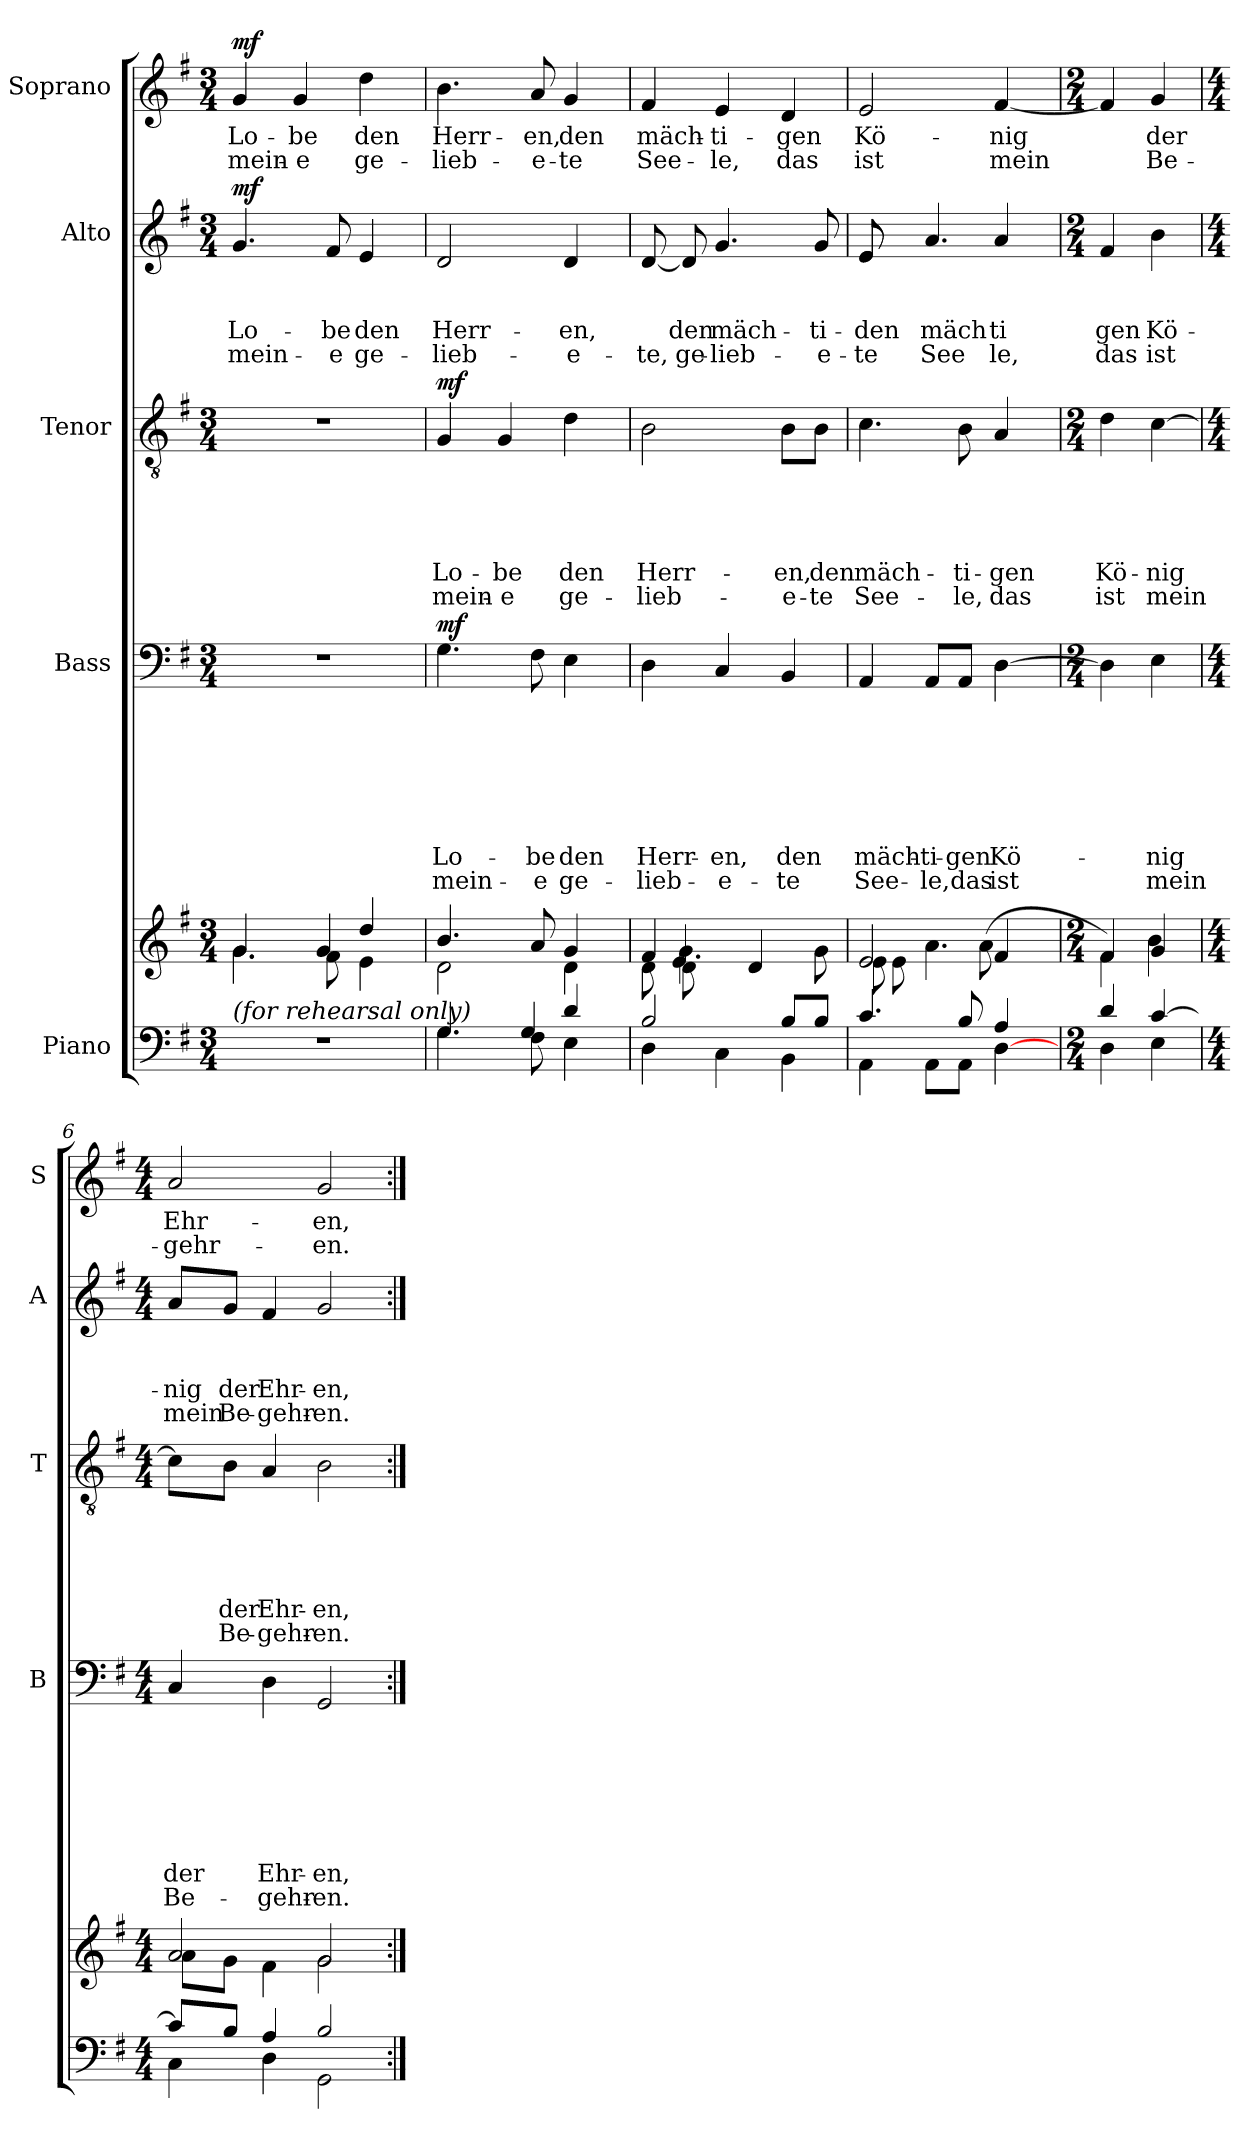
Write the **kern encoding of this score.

**kern	**kern	**kern	**text	**text	**text	**text	**text	**text	**text	**text	**dynam	**kern	**text	**text	**text	**text	**text	**text	**dynam	**kern	**text	**text	**text	**text	**dynam	**kern	**text	**text	**dynam
*part5	*part5	*part4	*part4	*part4	*part4	*part4	*part4	*part4	*part4	*part4	*part4	*part3	*part3	*part3	*part3	*part3	*part3	*part3	*part3	*part2	*part2	*part2	*part2	*part2	*part2	*part1	*part1	*part1	*part1
*staff6	*staff5	*staff4	*staff4	*staff4	*staff4	*staff4	*staff4	*staff4	*staff4	*staff4	*staff4	*staff3	*staff3	*staff3	*staff3	*staff3	*staff3	*staff3	*staff3	*staff2	*staff2	*staff2	*staff2	*staff2	*staff2	*staff1	*staff1	*staff1	*staff1
*I"Piano	*	*I"Bass	*	*	*	*	*	*	*	*	*	*I"Tenor	*	*	*	*	*	*	*	*I"Alto	*	*	*	*	*	*I"Soprano	*	*	*
*	*	*I'B	*	*	*	*	*	*	*	*	*	*I'T	*	*	*	*	*	*	*	*I'A	*	*	*	*	*	*I'S	*	*	*
*clefF4	*clefG2	*clefF4	*	*	*	*	*	*	*	*	*	*clefGv2	*	*	*	*	*	*	*	*clefG2	*	*	*	*	*	*clefG2	*	*	*
*k[f#]	*k[f#]	*k[f#]	*	*	*	*	*	*	*	*	*	*k[f#]	*	*	*	*	*	*	*	*k[f#]	*	*	*	*	*	*k[f#]	*	*	*
*G:	*G:	*G:	*	*	*	*	*	*	*	*	*	*G:	*	*	*	*	*	*	*	*G:	*	*	*	*	*	*G:	*	*	*
*M3/4	*M3/4	*M3/4	*	*	*	*	*	*	*	*	*	*M3/4	*	*	*	*	*	*	*	*M3/4	*	*	*	*	*	*M3/4	*	*	*
=1	=1	=1	=1	=1	=1	=1	=1	=1	=1	=1	=1	=1	=1	=1	=1	=1	=1	=1	=1	=1	=1	=1	=1	=1	=1	=1	=1	=1	=1
!LO:TX:a:i:t=(for rehearsal only)	!	!	!	!	!	!	!	!	!	!	!	!	!	!	!	!	!	!	!	!	!	!	!	!	!	!	!	!	!
!LO:N:vis=1	!	!LO:N:vis=1	!	!	!	!	!	!	!	!	!	!LO:N:vis=1	!	!	!	!	!	!	!	!	!	!	!LO:LY:b:rj	!LO:LY:b:rj	!LO:DY:a	!	!LO:LY:b:rj	!LO:LY:b:rj	!LO:DY:a
*	*^	*	*	*	*	*	*	*	*	*	*	*	*	*	*	*	*	*	*	*	*	*	*	*	*	*	*	*	*
*	*	*^	*	*	*	*	*	*	*	*	*	*	*	*	*	*	*	*	*	*	*	*	*	*	*	*	*	*	*	*
2.r	4.g\	4.g/	2ryy	2.r	.	.	.	.	.	.	.	.	.	2.r	.	.	.	.	.	.	.	4.g/	.	.	Lo-	mein-	mf	4g/	Lo-	mein-	mf
!	!	!	!	!	!	!	!	!	!	!	!	!	!	!	!	!	!	!	!	!	!	!	!	!	!	!	!	!	!LO:LY:b	!LO:LY:b	!
.	.	.	.	.	.	.	.	.	.	.	.	.	.	.	.	.	.	.	.	.	.	.	.	.	.	.	.	4g/	-be	-e	.
!	!	!	!	!	!	!	!	!	!	!	!	!	!	!	!	!	!	!	!	!	!	!	!	!	!LO:LY:b	!LO:LY:b	!	!	!	!	!
.	8f#\	4g/	.	.	.	.	.	.	.	.	.	.	.	.	.	.	.	.	.	.	.	8f#/	.	.	-be	-e	.	.	.	.	.
!	!	!	!	!	!	!	!	!	!	!	!	!	!	!	!	!	!	!	!	!	!	!	!	!	!LO:LY:b	!LO:LY:b	!	!	!LO:LY:b	!LO:LY:b	!
.	4dd/	.	4e\	.	.	.	.	.	.	.	.	.	.	.	.	.	.	.	.	.	.	4e/	.	.	den	ge-	.	4dd\	den	ge-	.
.	.	8ryy	.	.	.	.	.	.	.	.	.	.	.	.	.	.	.	.	.	.	.	.	.	.	.	.	.	.	.	.	.
*	*	*v	*v	*	*	*	*	*	*	*	*	*	*	*	*	*	*	*	*	*	*	*	*	*	*	*	*	*	*	*	*
=2	=2	=2	=2	=2	=2	=2	=2	=2	=2	=2	=2	=2	=2	=2	=2	=2	=2	=2	=2	=2	=2	=2	=2	=2	=2	=2	=2	=2	=2	=2
*^	*	*	*	*	*	*	*	*	*	*	*	*	*	*	*	*	*	*	*	*	*	*	*	*	*	*	*	*	*	*
*	*^	*	*	*	*	*	*	*	*	*	*	*	*	*	*	*	*	*	*	*	*	*	*	*	*	*	*	*	*	*	*
!	!	!	!	!	!	!	!	!	!	!	!	!LO:LY:b	!LO:LY:b	!LO:DY:a	!	!	!	!	!	!LO:LY:b	!LO:LY:b	!LO:DY:a	!	!	!	!LO:LY:b	!LO:LY:b	!	!	!LO:LY:b	!LO:LY:b	!
4.G\	4.G/	2ryy	4.b/	2d\	4.G\	.	.	.	.	.	.	Lo-	mein-	mf	4G/	.	.	.	.	Lo-	mein-	mf	2d/	.	.	Herr-	-lieb-	.	4.b\	Herr-	-lieb-	.
!	!	!	!	!	!	!	!	!	!	!	!	!	!	!	!	!	!	!	!	!LO:LY:b	!LO:LY:b	!	!	!	!	!	!	!	!	!	!	!
.	.	.	.	.	.	.	.	.	.	.	.	.	.	.	4G/	.	.	.	.	-be	-e	.	.	.	.	.	.	.	.	.	.	.
!	!	!	!	!	!	!	!	!	!	!	!	!LO:LY:b	!LO:LY:b	!	!	!	!	!	!	!	!	!	!	!	!	!	!	!	!	!LO:LY:b	!LO:LY:b	!
8F#\	4G/	.	8a/	.	8F#\	.	.	.	.	.	.	-be	-e	.	.	.	.	.	.	.	.	.	.	.	.	.	.	.	8a/	-en,	-e-	.
!	!	!	!	!	!	!	!	!	!	!	!	!LO:LY:b	!LO:LY:b	!	!	!	!	!	!	!LO:LY:b	!LO:LY:b	!	!	!	!	!LO:LY:b	!LO:LY:b	!	!	!LO:LY:b	!LO:LY:b	!
4d/	.	4E\	4d\	4g/	4E\	.	.	.	.	.	.	den	ge-	.	4d\	.	.	.	.	den	ge-	.	4d/	.	.	-en,	-e-	.	4g/	den	-te	.
.	8ryy	.	.	.	.	.	.	.	.	.	.	.	.	.	.	.	.	.	.	.	.	.	.	.	.	.	.	.	.	.	.	.
*	*v	*v	*	*	*	*	*	*	*	*	*	*	*	*	*	*	*	*	*	*	*	*	*	*	*	*	*	*	*	*	*	*
=3	=3	=3	=3	=3	=3	=3	=3	=3	=3	=3	=3	=3	=3	=3	=3	=3	=3	=3	=3	=3	=3	=3	=3	=3	=3	=3	=3	=3	=3	=3	=3
*	*	*^	*^	*	*	*	*	*	*	*	*	*	*	*	*	*	*	*	*	*	*	*	*	*	*	*	*	*	*	*	*
!	!	!	!	!	!	!	!	!	!	!	!	!	!LO:LY:b	!LO:LY:b	!	!	!	!	!	!	!LO:LY:b	!LO:LY:b	!	!	!	!	!	!LO:LY:b	!	!	!LO:LY:b	!LO:LY:b	!
4D\	2B/	8d\	4f#/	8ryy	8ryy	4D\	.	.	.	.	.	.	Herr-	-lieb-	.	2B\	.	.	.	.	Herr-	-lieb-	.	[<8d/	.	.	.	-te,	.	4f#/	mäch-	See-	.
!	!	!	!	!	!	!	!	!	!	!	!	!	!	!	!	!	!	!	!	!	!	!	!	!	!	!	!LO:LY:b	!LO:LY:b	!	!	!	!	!
.	.	8d\	.	4e/	4.g\	.	.	.	.	.	.	.	.	.	.	.	.	.	.	.	.	.	.	8d/]	.	.	den	ge-	.	.	.	.	.
!	!	!	!	!	!	!	!	!	!	!	!	!	!LO:LY:b	!LO:LY:b	!	!	!	!	!	!	!	!	!	!	!	!	!LO:LY:b	!LO:LY:b	!	!	!LO:LY:b	!LO:LY:b	!
4C\	.	2ryy	2ryy	.	.	4C/	.	.	.	.	.	.	-en,	-e-	.	.	.	.	.	.	.	.	.	4.g/	.	.	mäch-	-lieb-	.	4e/	-ti-	-le,	.
.	.	.	.	4d/	.	.	.	.	.	.	.	.	.	.	.	.	.	.	.	.	.	.	.	.	.	.	.	.	.	.	.	.	.
!	!	!	!	!	!	!	!	!	!	!	!	!	!LO:LY:b	!LO:LY:b	!	!	!	!	!	!	!LO:LY:b	!LO:LY:b	!	!	!	!	!	!	!	!	!LO:LY:b	!LO:LY:b	!
4BB\	8B/L	.	.	.	4ryy	4BB/	.	.	.	.	.	.	den	-te	.	8B\L	.	.	.	.	-en,	-e-	.	.	.	.	.	.	.	4d/	-gen	das	.
!	!	!	!	!	!	!	!	!	!	!	!	!	!	!	!	!	!	!	!	!	!LO:LY:b	!LO:LY:b	!	!	!	!	!LO:LY:b	!LO:LY:b	!	!	!	!	!
.	8B/J	.	.	8g\	.	.	.	.	.	.	.	.	.	.	.	8B\J	.	.	.	.	den	-te	.	8g/	.	.	-ti-	-e-	.	.	.	.	.
*	*	*	*	*v	*v	*	*	*	*	*	*	*	*	*	*	*	*	*	*	*	*	*	*	*	*	*	*	*	*	*	*	*	*
=4	=4	=4	=4	=4	=4	=4	=4	=4	=4	=4	=4	=4	=4	=4	=4	=4	=4	=4	=4	=4	=4	=4	=4	=4	=4	=4	=4	=4	=4	=4	=4	=4
!	!	!	!	!	!	!	!	!	!	!	!	!LO:LY:b	!LO:LY:b	!	!	!	!	!	!	!LO:LY:b	!LO:LY:b	!	!	!	!	!LO:LY:b	!LO:LY:b	!	!	!	!	!
*	*	*	*	*	*	*	*	*	*	*	*	*	*	*	*	*	*	*	*	*	*	*	*^	*	*	*	*	*	*	*	*	*
!	!	!	!	!	!	!	!	!	!	!	!	!	!	!	!	!	!	!	!	!	!	!	!	!	!	!	!LO:LY:b	!	!	!	!LO:LY:b	!LO:LY:b	!
*	*	*	*	*	*	*	*	*	*	*	*	*	*	*	*	*	*	*	*	*	*	*	*	*^	*	*	*	*	*	*	*	*	*
4AA\	4.c/	2e/	8e\	2ryy	4AA/	.	.	.	.	.	.	mäch-	See-	.	4.c\	.	.	.	.	mäch-	See-	.	8e/	8e/	2ryy	.	.	den	-te	.	2e/	Kö-	ist	.
.	.	.	8e\	.	.	.	.	.	.	.	.	.	.	.	.	.	.	.	.	.	.	.	2ryy	8ryy	.	.	.	.	.	.	.	.	.	.
!	!	!	!	!	!	!	!	!	!	!	!	!LO:LY:b	!LO:LY:b	!	!	!	!	!	!	!	!	!	!	!	!	!	!	!LO:LY:b	!LO:LY:b	!	!	!	!	!
8AA\L	.	.	4.a\	.	8AA/L	.	.	.	.	.	.	-ti-	-le,	.	.	.	.	.	.	.	.	.	.	4.a/	.	.	.	mäch-	See-	.	.	.	.	.
!	!	!	!	!	!	!	!	!	!	!	!	!LO:LY:b	!LO:LY:b	!	!	!	!	!	!	!LO:LY:b	!LO:LY:b	!	!	!	!	!	!	!	!	!	!	!	!	!
8AA\J	8B/	.	.	.	8AA/J	.	.	.	.	.	.	-gen	das	.	8B\	.	.	.	.	-ti-	-le,	.	.	.	.	.	.	.	.	.	.	.	.	.
!	!	!	!	!	!	!	!	!	!	!	!	!LO:LY:b	!LO:LY:b	!	!	!	!	!	!	!LO:LY:b	!LO:LY:b	!	!	!	!	!	!	!LO:LY:b	!LO:LY:b	!	!	!LO:LY:b	!LO:LY:b	!
[<4D\	4A/	4f#/	.	(<8a\	[>4D\	.	.	.	.	.	.	Kö-	ist	.	4A/	.	.	.	.	-gen	das	.	.	.	4a/	.	.	-ti-	-le,	.	[<4f#/	-nig	mein	.
.	.	.	8ryy	8ryy	.	.	.	.	.	.	.	.	.	.	.	.	.	.	.	.	.	.	8ryy	8ryy	.	.	.	.	.	.	.	.	.	.
*	*	*v	*v	*v	*	*	*	*	*	*	*	*	*	*	*	*	*	*	*	*	*	*	*v	*v	*v	*	*	*	*	*	*	*	*	*
=5	=5	=5	=5	=5	=5	=5	=5	=5	=5	=5	=5	=5	=5	=5	=5	=5	=5	=5	=5	=5	=5	=5	=5	=5	=5	=5	=5	=5	=5	=5
*M2/4	*	*M2/4	*M2/4	*	*	*	*	*	*	*	*	*	*M2/4	*	*	*	*	*	*	*	*M2/4	*	*	*	*	*	*M2/4	*	*	*
*	*	*^	*	*	*	*	*	*	*	*	*	*	*	*	*	*	*	*	*	*	*^	*	*	*	*	*	*	*	*	*
*	*	*	*^	*	*	*	*	*	*	*	*	*	*	*	*	*	*	*	*	*	*	*	*	*	*	*	*	*	*	*	*	*
!	!	!	!	!	!	!	!	!	!	!	!	!	!	!	!	!	!	!	!	!LO:LY:b	!LO:LY:b	!	!	!	!	!	!LO:LY:b	!LO:LY:b	!	!	!	!	!
*	*	*	*v	*v	*	*	*	*	*	*	*	*	*	*	*	*	*	*	*	*	*	*	*v	*v	*	*	*	*	*	*	*	*	*
4d/	4D\	4f#/)	4f#\	4D\]	.	.	.	.	.	.	.	.	.	4d\	.	.	.	.	Kö-	ist	.	4f#/	.	.	-gen	das	.	4f#/]	.	.	.
!	!	!	!	!	!	!	!	!	!	!	!LO:LY:b	!LO:LY:b	!	!	!	!	!	!	!LO:LY:b	!LO:LY:b	!	!	!	!	!LO:LY:b	!LO:LY:b	!	!	!LO:LY:b	!LO:LY:b	!
[>4c/	4E\	4g/	4b\	4E\	.	.	.	.	.	.	-nig	mein	.	[>4c\	.	.	.	.	-nig	mein	.	4b\	.	.	Kö-	ist	.	4g/	der	Be-	.
=6	=6	=6	=6	=6	=6	=6	=6	=6	=6	=6	=6	=6	=6	=6	=6	=6	=6	=6	=6	=6	=6	=6	=6	=6	=6	=6	=6	=6	=6	=6	=6
*M4/4	*	*M4/4	*	*M4/4	*	*	*	*	*	*	*	*	*	*M4/4	*	*	*	*	*	*	*	*M4/4	*	*	*	*	*	*M4/4	*	*	*
!	!	!	!	!	!	!	!	!	!	!	!LO:LY:b	!LO:LY:b	!	!	!	!	!	!	!	!	!	!	!	!	!LO:LY:b	!LO:LY:b	!	!	!LO:LY:b	!LO:LY:b	!
8c/L]	4C\	2a/	8a\L	4C/	.	.	.	.	.	.	der	Be-	.	8c\L]	.	.	.	.	.	.	.	8a/L	.	.	-nig	mein	.	2a/	Ehr-	-gehr-	.
!	!	!	!	!	!	!	!	!	!	!	!	!	!	!	!	!	!	!	!LO:LY:b	!LO:LY:b	!	!	!	!	!LO:LY:b	!LO:LY:b	!	!	!	!	!
8B/J	.	.	8g\J	.	.	.	.	.	.	.	.	.	.	8B\J	.	.	.	.	der	Be-	.	8g/J	.	.	der	Be-	.	.	.	.	.
!	!	!	!	!	!	!	!	!	!	!	!LO:LY:b	!LO:LY:b	!	!	!	!	!	!	!LO:LY:b	!LO:LY:b	!	!	!	!	!LO:LY:b	!LO:LY:b	!	!	!	!	!
4A/	4D\	.	4f#\	4D\	.	.	.	.	.	.	Ehr-	-gehr-	.	4A/	.	.	.	.	Ehr-	-gehr-	.	4f#/	.	.	Ehr-	-gehr-	.	.	.	.	.
!	!	!	!	!	!	!	!	!	!	!	!LO:LY:b	!LO:LY:b	!	!	!	!	!	!	!LO:LY:b	!LO:LY:b	!	!	!	!	!LO:LY:b	!LO:LY:b	!	!	!LO:LY:b	!LO:LY:b	!
2B/	2GG\	2g/	2g\	2GG/	.	.	.	.	.	.	-en,	-en.	.	2B\	.	.	.	.	-en,	-en.	.	2g/	.	.	-en,	-en.	.	2g/	-en,	-en.	.
*v	*v	*	*	*	*	*	*	*	*	*	*	*	*	*	*	*	*	*	*	*	*	*	*	*	*	*	*	*	*	*	*
*	*v	*v	*	*	*	*	*	*	*	*	*	*	*	*	*	*	*	*	*	*	*	*	*	*	*	*	*	*	*	*
=:|!	=:|!	=:|!	=:|!	=:|!	=:|!	=:|!	=:|!	=:|!	=:|!	=:|!	=:|!	=:|!	=:|!	=:|!	=:|!	=:|!	=:|!	=:|!	=:|!	=:|!	=:|!	=:|!	=:|!	=:|!	=:|!	=:|!	=:|!	=:|!	=:|!
*-	*-	*-	*-	*-	*-	*-	*-	*-	*-	*-	*-	*-	*-	*-	*-	*-	*-	*-	*-	*-	*-	*-	*-	*-	*-	*-	*-	*-	*-
